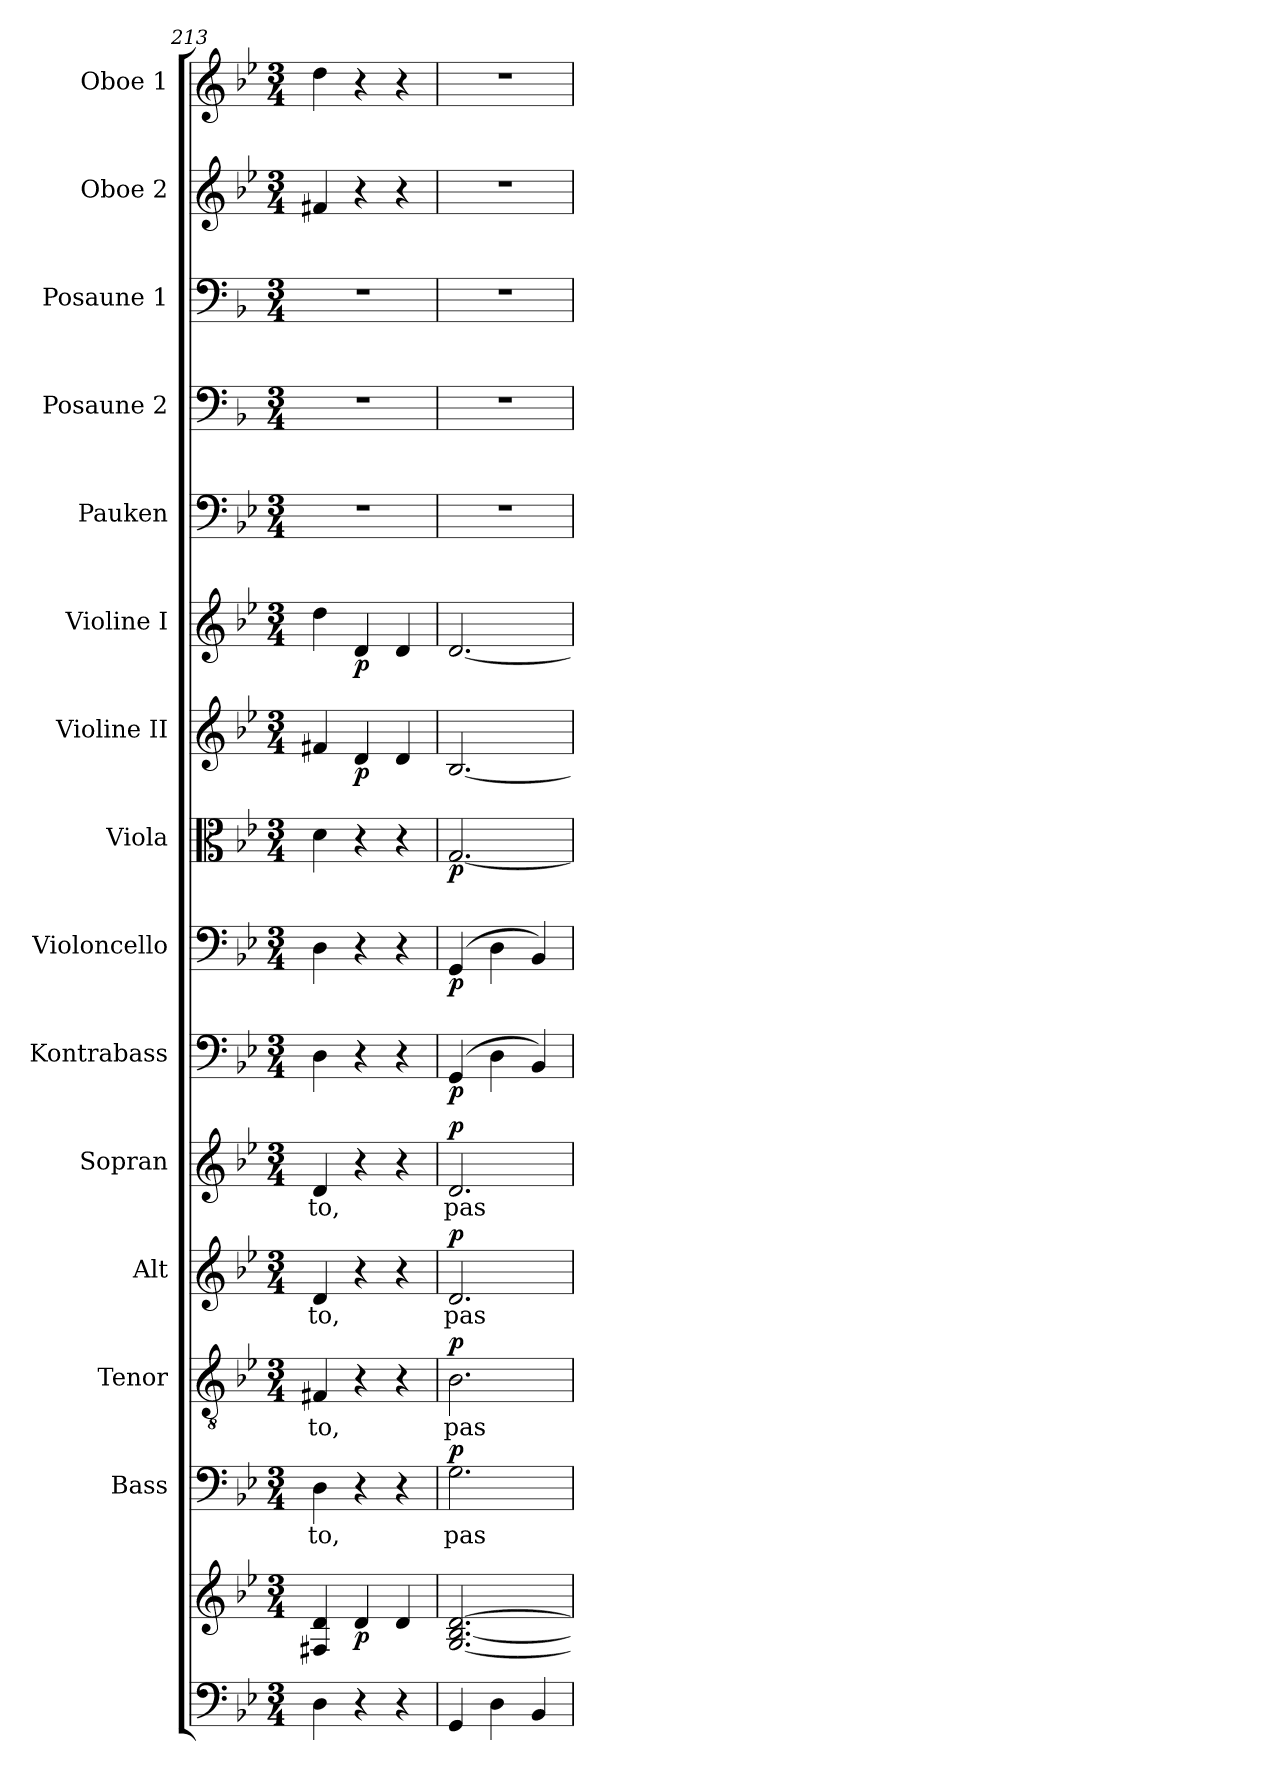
**kern	**kern	**dynam	**kern	**text	**dynam	**kern	**text	**dynam	**kern	**text	**dynam	**kern	**text	**dynam	**kern	**dynam	**kern	**dynam	**kern	**dynam	**kern	**dynam	**kern	**dynam	**kern	**kern	**kern	**kern	**kern
*part15	*part15	*part15	*part14	*part14	*part14	*part13	*part13	*part13	*part12	*part12	*part12	*part11	*part11	*part11	*part10	*part10	*part9	*part9	*part8	*part8	*part7	*part7	*part6	*part6	*part5	*part4	*part3	*part2	*part1
*staff16	*staff15	*staff15/16	*staff14	*staff14	*staff14	*staff13	*staff13	*staff13	*staff12	*staff12	*staff12	*staff11	*staff11	*staff11	*staff10	*staff10	*staff9	*staff9	*staff8	*staff8	*staff7	*staff7	*staff6	*staff6	*staff5	*staff4	*staff3	*staff2	*staff1
*	*	*	*I"Bass	*	*	*I"Tenor	*	*	*I"Alt	*	*	*I"Sopran	*	*	*I"Kontrabass	*	*I"Violoncello	*	*I"Viola	*	*I"Violine II	*	*I"Violine I	*	*I"Pauken	*I"Posaune 2	*I"Posaune 1	*I"Oboe 2	*I"Oboe 1
*	*	*	*I'B.	*	*	*I'T.	*	*	*I'A.	*	*	*I'S.	*	*	*I'Kb.	*	*I'Vc.	*	*I'Vla.	*	*I'Vl. II	*	*I'Vl. I	*	*I'Pk.	*I'Pos. 2	*I'Pos. 1	*I'Ob. 2	*I'Ob. 1
*clefF4	*clefG2	*	*clefF4	*	*	*clefGv2	*	*	*clefG2	*	*	*clefG2	*	*	*clefF4	*	*clefF4	*	*clefC3	*	*clefG2	*	*clefG2	*	*clefF4	*clefF4	*clefF4	*clefG2	*clefG2
*	*	*	*	*	*	*	*	*	*	*	*	*	*	*	*ITrd7c12	*	*	*	*	*	*	*	*	*	*	*ITrd4c7	*ITrd4c7	*	*
*k[b-e-]	*k[b-e-]	*	*k[b-e-]	*	*	*k[b-e-]	*	*	*k[b-e-]	*	*	*k[b-e-]	*	*	*k[b-e-]	*	*k[b-e-]	*	*k[b-e-]	*	*k[b-e-]	*	*k[b-e-]	*	*k[b-e-]	*k[b-e-]	*k[b-e-]	*k[b-e-]	*k[b-e-]
*B-:	*B-:	*	*B-:	*	*	*B-:	*	*	*B-:	*	*	*B-:	*	*	*B-:	*	*B-:	*	*B-:	*	*B-:	*	*B-:	*	*B-:	*B-:	*B-:	*B-:	*B-:
*M3/4	*M3/4	*	*M3/4	*	*	*M3/4	*	*	*M3/4	*	*	*M3/4	*	*	*M3/4	*	*M3/4	*	*M3/4	*	*M3/4	*	*M3/4	*	*M3/4	*M3/4	*M3/4	*M3/4	*M3/4
=213	=213	=213	=213	=213	=213	=213	=213	=213	=213	=213	=213	=213	=213	=213	=213	=213	=213	=213	=213	=213	=213	=213	=213	=213	=213	=213	=213	=213	=213
!	!	!	!	!LO:LY:b	!	!	!LO:LY:b	!	!	!LO:LY:b	!	!	!LO:LY:b	!	!	!	!	!	!	!	!	!	!	!	!	!	!	!	!
4D\	4F#X/ 4d/	.	4D\	-to,	.	4F#X/	-to,	.	4d/	-to,	.	4d/	-to,	.	4DD\	.	4D\	.	4d\	.	4f#X/	.	4dd\	.	2.r	2.r	2.r	4f#X/	4dd\
!	!	!LO:DY:b	!	!	!	!	!	!	!	!	!	!	!	!	!	!	!	!	!	!	!	!LO:DY:b	!	!LO:DY:b	!	!	!	!	!
4r	4d/	p	4r	.	.	4r	.	.	4r	.	.	4r	.	.	4r	.	4r	.	4r	.	4d/	p	4d/	p	.	.	.	4r	4r
4r	4d/	.	4r	.	.	4r	.	.	4r	.	.	4r	.	.	4r	.	4r	.	4r	.	4d/	.	4d/	.	.	.	.	4r	4r
=214	=214	=214	=214	=214	=214	=214	=214	=214	=214	=214	=214	=214	=214	=214	=214	=214	=214	=214	=214	=214	=214	=214	=214	=214	=214	=214	=214	=214	=214
!	!	!	!	!LO:LY:b	!LO:DY:a	!	!LO:LY:b	!LO:DY:a	!	!LO:LY:b	!LO:DY:a	!	!LO:LY:b	!LO:DY:a	!	!LO:DY:b	!	!LO:DY:b	!	!LO:DY:b	!	!	!	!	!	!	!	!	!
4GG/	[2.G/ [2.B-/ [2.d/	.	2.G\	pas-	p	2.B-\	pas-	p	2.d/	pas-	p	2.d/	pas-	p	(4GGG/	p	(4GG/	p	[2.G/	p	[2.B-/	.	[2.d/	.	2.r	2.r	2.r	2.r	2.r
4D\	.	.	.	.	.	.	.	.	.	.	.	.	.	.	4DD\	.	4D\	.	.	.	.	.	.	.	.	.	.	.	.
4BB-/	.	.	.	.	.	.	.	.	.	.	.	.	.	.	4BBB-/)	.	4BB-/)	.	.	.	.	.	.	.	.	.	.	.	.
=	=	=	=	=	=	=	=	=	=	=	=	=	=	=	=	=	=	=	=	=	=	=	=	=	=	=	=	=	=
*-	*-	*-	*-	*-	*-	*-	*-	*-	*-	*-	*-	*-	*-	*-	*-	*-	*-	*-	*-	*-	*-	*-	*-	*-	*-	*-	*-	*-	*-
